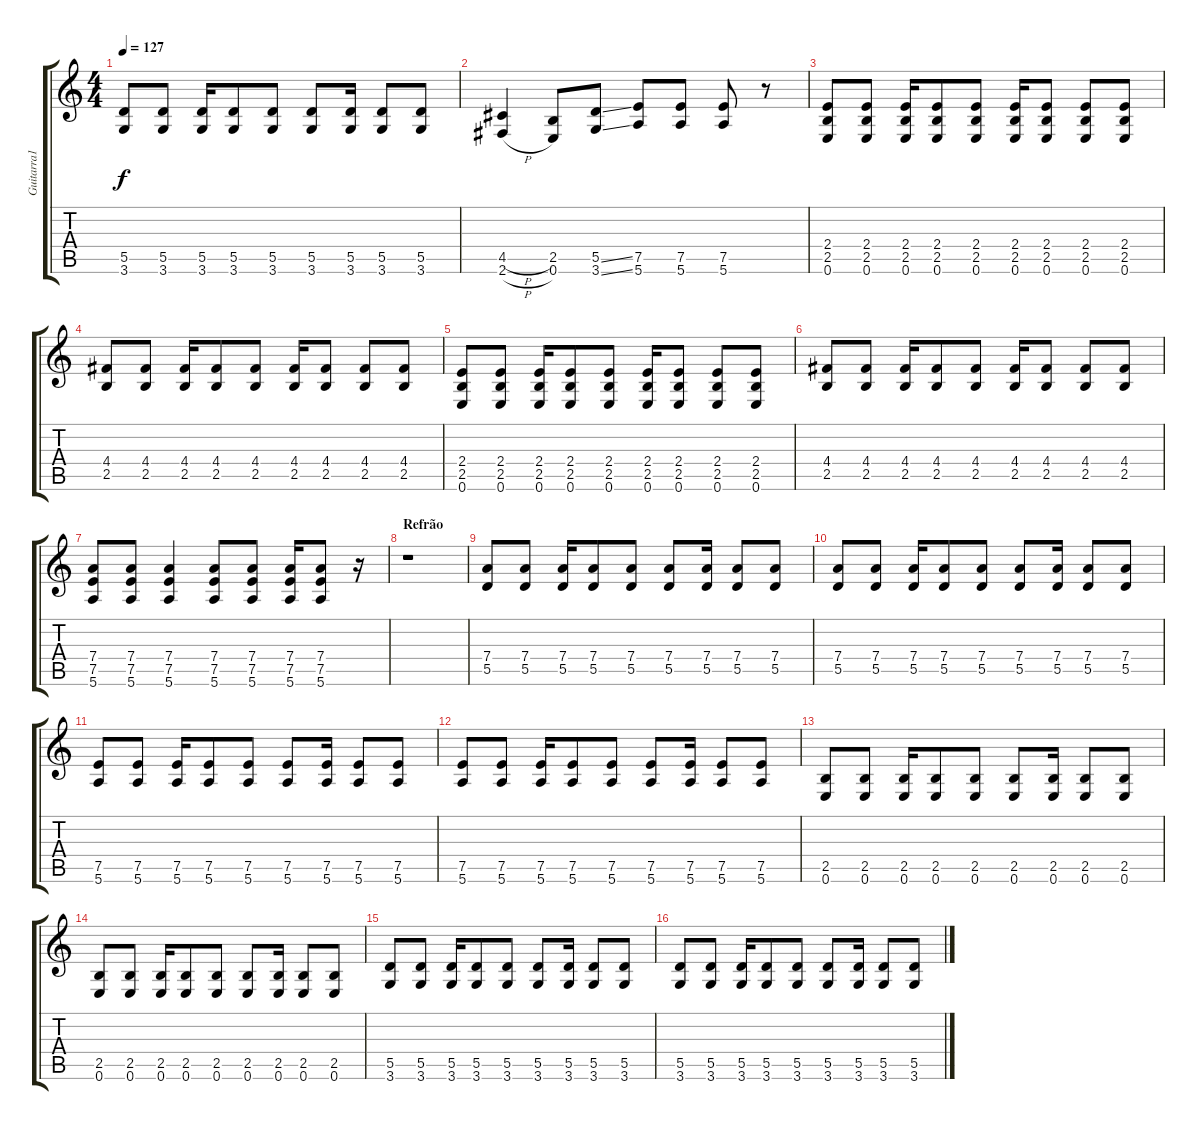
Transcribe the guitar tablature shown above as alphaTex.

\track ("Guitarra1" "Guitarra1") {instrument acousticguitarsteel}
\staff {score tabs}
\tuning (E4 B3 G3 D3 A2 E2) {hide}
\ts (4 4)
\tempo 127
\clef g2
\ks c
(5.5 3.6).8{dy f} (5.5 3.6).8 (5.5 3.6).16 (5.5 3.6).8 (5.5 3.6).8 (5.5 3.6).8 (5.5 3.6).16 (5.5 3.6).8 (5.5 3.6).8 |
(4.5{h} 2.6{h}).4 (2.5 0.6).8 (5.5{ss} 3.6{ss}).8 (7.5 5.6).8 (7.5 5.6).8 (7.5 5.6).8 r.8 |
(2.4 2.5 0.6).8 (2.4 2.5 0.6).8 (2.4 2.5 0.6).16 (2.4 2.5 0.6).8 (2.4 2.5 0.6).8 (2.4 2.5 0.6).16 (2.4 2.5 0.6).8 (2.4 2.5 0.6).8 (2.4 2.5 0.6).8 |
(4.4 2.5).8 (4.4 2.5).8 (4.4 2.5).16 (4.4 2.5).8 (4.4 2.5).8 (4.4 2.5).16 (4.4 2.5).8 (4.4 2.5).8 (4.4 2.5).8 |
(2.4 2.5 0.6).8 (2.4 2.5 0.6).8 (2.4 2.5 0.6).16 (2.4 2.5 0.6).8 (2.4 2.5 0.6).8 (2.4 2.5 0.6).16 (2.4 2.5 0.6).8 (2.4 2.5 0.6).8 (2.4 2.5 0.6).8 |
(4.4 2.5).8 (4.4 2.5).8 (4.4 2.5).16 (4.4 2.5).8 (4.4 2.5).8 (4.4 2.5).16 (4.4 2.5).8 (4.4 2.5).8 (4.4 2.5).8 |
(7.4 7.5 5.6).8 (7.4 7.5 5.6).8 (7.4 7.5 5.6).4 (7.4 7.5 5.6).8 (7.4 7.5 5.6).8 (7.4 7.5 5.6).16 (7.4 7.5 5.6).8 r.16 |
\section ("" "Refrão")
r.1 |
(7.4 5.5).8 (7.4 5.5).8 (7.4 5.5).16 (7.4 5.5).8 (7.4 5.5).8 (7.4 5.5).8 (7.4 5.5).16 (7.4 5.5).8 (7.4 5.5).8 |
(7.4 5.5).8 (7.4 5.5).8 (7.4 5.5).16 (7.4 5.5).8 (7.4 5.5).8 (7.4 5.5).8 (7.4 5.5).16 (7.4 5.5).8 (7.4 5.5).8 |
(7.5 5.6).8 (7.5 5.6).8 (7.5 5.6).16 (7.5 5.6).8 (7.5 5.6).8 (7.5 5.6).8 (7.5 5.6).16 (7.5 5.6).8 (7.5 5.6).8 |
(7.5 5.6).8 (7.5 5.6).8 (7.5 5.6).16 (7.5 5.6).8 (7.5 5.6).8 (7.5 5.6).8 (7.5 5.6).16 (7.5 5.6).8 (7.5 5.6).8 |
(2.5 0.6).8 (2.5 0.6).8 (2.5 0.6).16 (2.5 0.6).8 (2.5 0.6).8 (2.5 0.6).8 (2.5 0.6).16 (2.5 0.6).8 (2.5 0.6).8 |
(2.5 0.6).8 (2.5 0.6).8 (2.5 0.6).16 (2.5 0.6).8 (2.5 0.6).8 (2.5 0.6).8 (2.5 0.6).16 (2.5 0.6).8 (2.5 0.6).8 |
(5.5 3.6).8 (5.5 3.6).8 (5.5 3.6).16 (5.5 3.6).8 (5.5 3.6).8 (5.5 3.6).8 (5.5 3.6).16 (5.5 3.6).8 (5.5 3.6).8 |
(5.5 3.6).8 (5.5 3.6).8 (5.5 3.6).16 (5.5 3.6).8 (5.5 3.6).8 (5.5 3.6).8 (5.5 3.6).16 (5.5 3.6).8 (5.5 3.6).8
